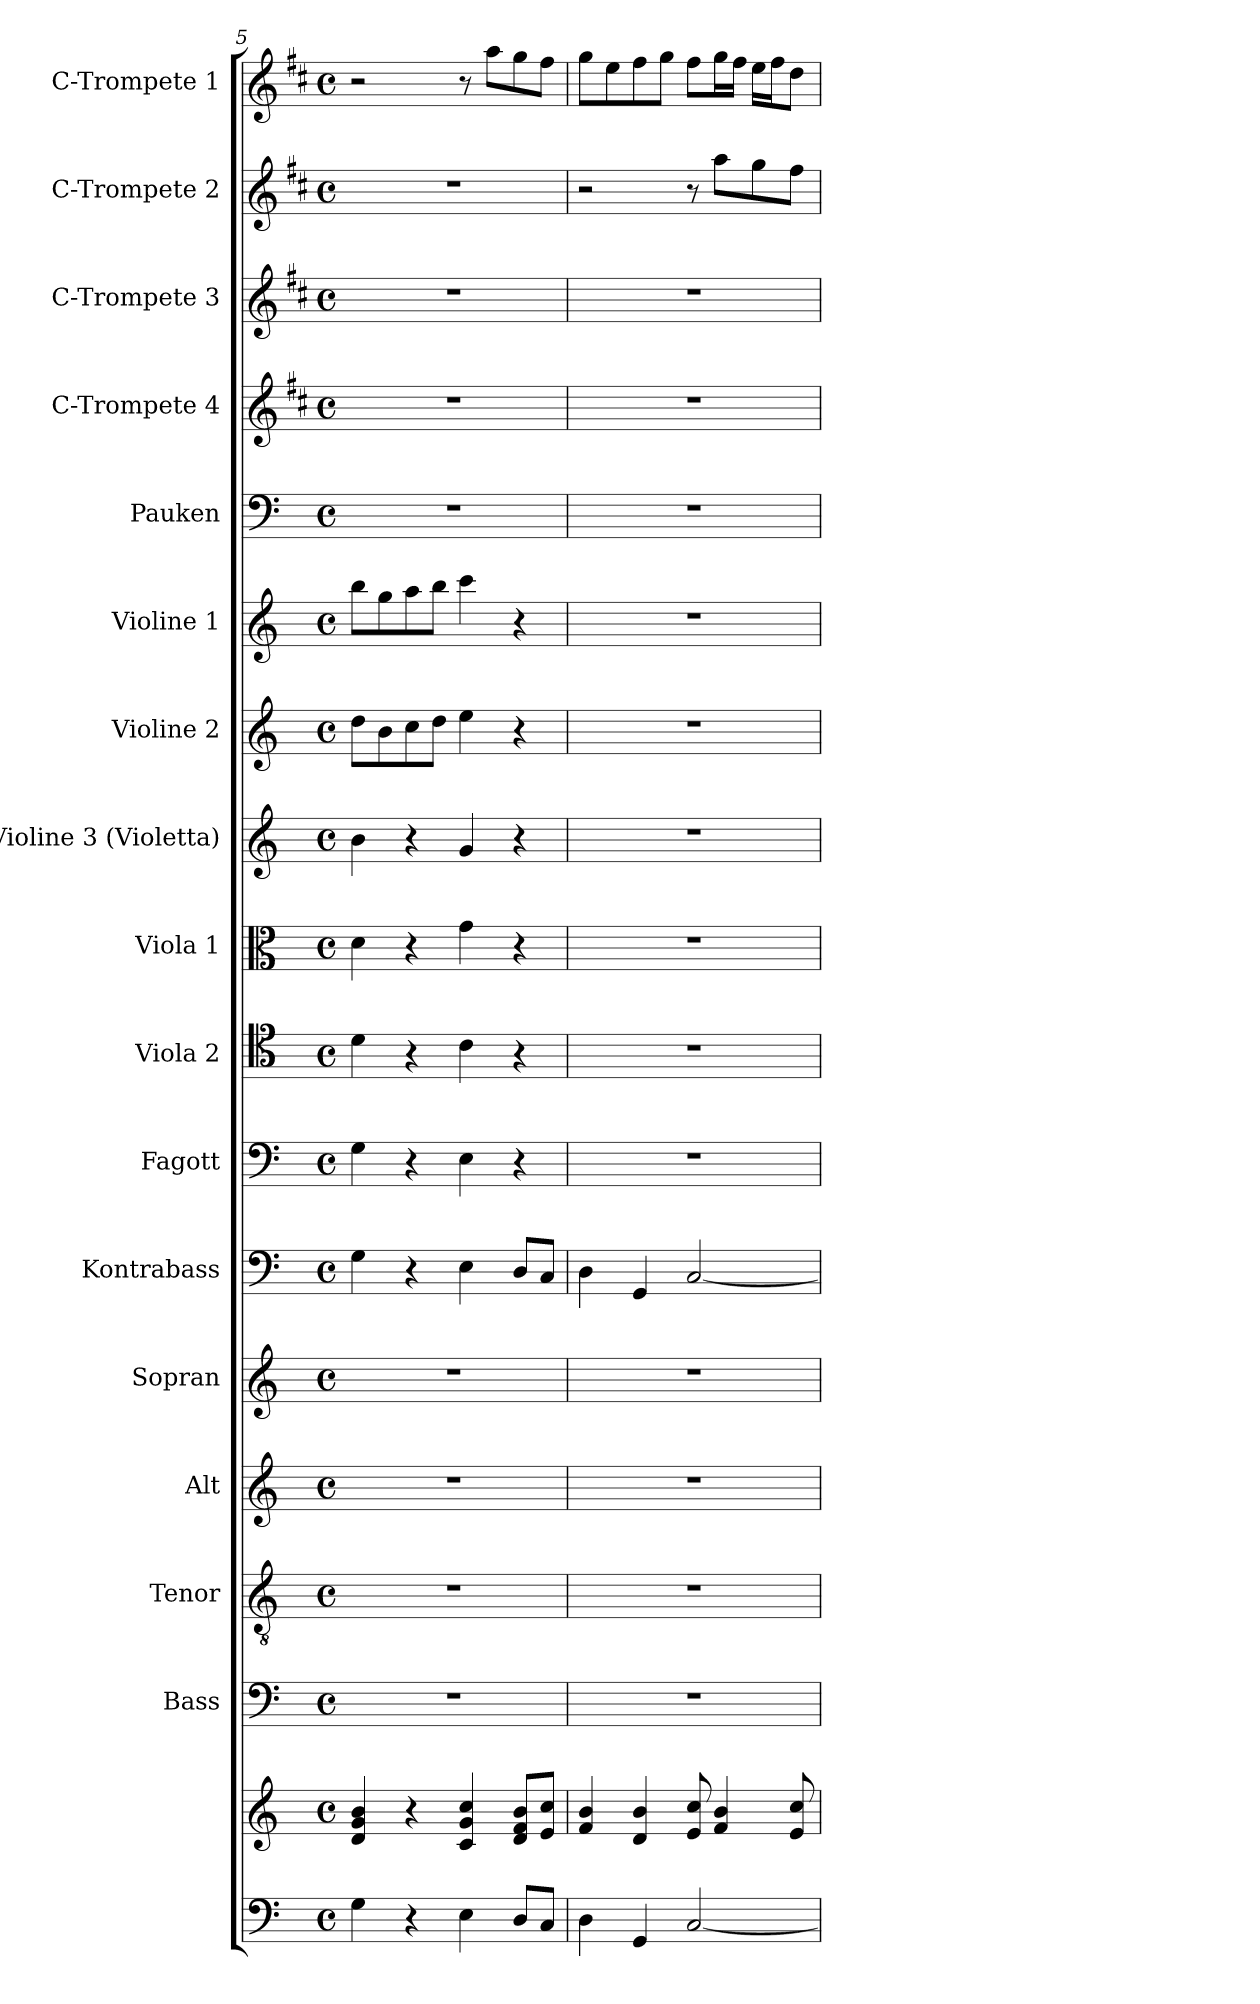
**kern	**kern	**kern	**kern	**kern	**kern	**kern	**kern	**kern	**kern	**kern	**kern	**kern	**kern	**kern	**kern	**kern	**kern
*part17	*part17	*part16	*part15	*part14	*part13	*part12	*part11	*part10	*part9	*part8	*part7	*part6	*part5	*part4	*part3	*part2	*part1
*staff18	*staff17	*staff16	*staff15	*staff14	*staff13	*staff12	*staff11	*staff10	*staff9	*staff8	*staff7	*staff6	*staff5	*staff4	*staff3	*staff2	*staff1
*	*	*I"Bass	*I"Tenor	*I"Alt	*I"Sopran	*I"Kontrabass	*I"Fagott	*I"Viola 2	*I"Viola 1	*I"Violine 3 (Violetta)	*I"Violine 2	*I"Violine 1	*I"Pauken	*I"C-Trompete 4	*I"C-Trompete 3	*I"C-Trompete 2	*I"C-Trompete 1
*	*	*I'B.	*I'T.	*I'A.	*I'S.	*I'Kb.	*I'Fg.	*I'Vla. 2	*I'Vla. 1	*I'Vl. 3	*I'Vl. 2	*I'Vl. 1	*I'Pk.	*I'C Trp. 4	*I'C Trp. 3	*I'C Trp. 2	*I'C Trp. 1
*clefF4	*clefG2	*clefF4	*clefGv2	*clefG2	*clefG2	*clefF4	*clefF4	*clefC4	*clefC3	*clefG2	*clefG2	*clefG2	*clefF4	*clefG2	*clefG2	*clefG2	*clefG2
*	*	*	*	*	*	*ITrd7c12	*	*	*	*	*	*	*	*ITrd1c2	*ITrd1c2	*ITrd1c2	*ITrd1c2
*k[]	*k[]	*k[]	*k[]	*k[]	*k[]	*k[]	*k[]	*k[]	*k[]	*k[]	*k[]	*k[]	*k[]	*k[]	*k[]	*k[]	*k[]
*C:	*C:	*C:	*C:	*C:	*C:	*C:	*C:	*C:	*C:	*C:	*C:	*C:	*C:	*C:	*C:	*C:	*C:
*M4/4	*M4/4	*M4/4	*M4/4	*M4/4	*M4/4	*M4/4	*M4/4	*M4/4	*M4/4	*M4/4	*M4/4	*M4/4	*M4/4	*M4/4	*M4/4	*M4/4	*M4/4
*met(c)	*met(c)	*met(c)	*met(c)	*met(c)	*met(c)	*met(c)	*met(c)	*met(c)	*met(c)	*met(c)	*met(c)	*met(c)	*met(c)	*met(c)	*met(c)	*met(c)	*met(c)
=5	=5	=5	=5	=5	=5	=5	=5	=5	=5	=5	=5	=5	=5	=5	=5	=5	=5
4G\	4d/ 4g/ 4b/	1r	1r	1r	1r	4GG\	4G\	4d\	4d\	4b\	8dd\L	8bb\L	1r	1r	1r	1r	2r
.	.	.	.	.	.	.	.	.	.	.	8b\	8gg\	.	.	.	.	.
4r	4r	.	.	.	.	4r	4r	4r	4r	4r	8cc\	8aa\	.	.	.	.	.
.	.	.	.	.	.	.	.	.	.	.	8dd\J	8bb\J	.	.	.	.	.
4E\	4c/ 4g/ 4cc/	.	.	.	.	4EE\	4E\	4c\	4g\	4g/	4ee\	4ccc\	.	.	.	.	8r
.	.	.	.	.	.	.	.	.	.	.	.	.	.	.	.	.	8gg\L
8D/L	8d/ 8f/ 8b/L	.	.	.	.	8DD/L	4r	4r	4r	4r	4r	4r	.	.	.	.	8ff\
8C/J	8e/ 8cc/J	.	.	.	.	8CC/J	.	.	.	.	.	.	.	.	.	.	8ee\J
=6	=6	=6	=6	=6	=6	=6	=6	=6	=6	=6	=6	=6	=6	=6	=6	=6	=6
4D\	4f/ 4b/	1r	1r	1r	1r	4DD\	1r	1r	1r	1r	1r	1r	1r	1r	1r	2r	8ff\L
.	.	.	.	.	.	.	.	.	.	.	.	.	.	.	.	.	8dd\
4GG/	4d/ 4b/	.	.	.	.	4GGG/	.	.	.	.	.	.	.	.	.	.	8ee\
.	.	.	.	.	.	.	.	.	.	.	.	.	.	.	.	.	8ff\J
[2C/	8e/ 8cc/	.	.	.	.	[2CC/	.	.	.	.	.	.	.	.	.	8r	8ee\L
.	4f/ 4b/	.	.	.	.	.	.	.	.	.	.	.	.	.	.	8gg\L	16ff\L
.	.	.	.	.	.	.	.	.	.	.	.	.	.	.	.	.	16ee\JJ
.	.	.	.	.	.	.	.	.	.	.	.	.	.	.	.	8ff\	16dd\LL
.	.	.	.	.	.	.	.	.	.	.	.	.	.	.	.	.	16ee\J
.	8e/ 8cc/	.	.	.	.	.	.	.	.	.	.	.	.	.	.	8ee\J	8cc\J
=	=	=	=	=	=	=	=	=	=	=	=	=	=	=	=	=	=
*-	*-	*-	*-	*-	*-	*-	*-	*-	*-	*-	*-	*-	*-	*-	*-	*-	*-
